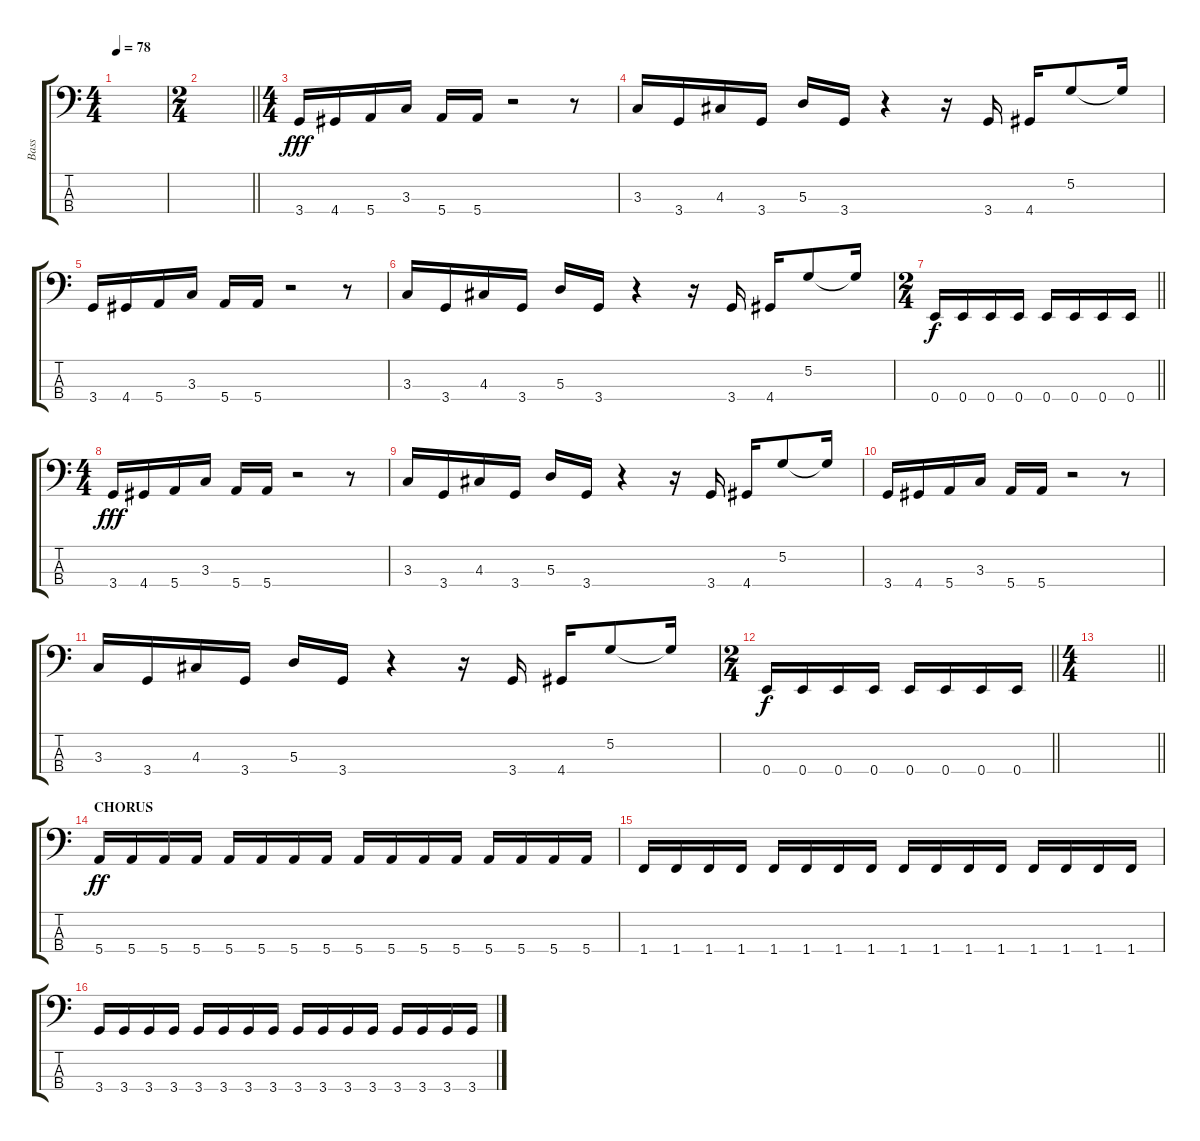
\track ("Bass" "Bass") {instrument electricbassfinger}
\staff {score tabs}
\tuning (G2 D2 A1 E1) {hide}
\ts (4 4)
\tempo 78
\clef f4
\ks c
|
\ts (2 4)
\barLineRight lightlight
|
\ts (4 4)
3.4.16{dy fff} 4.4.16 5.4.16 3.3.16 5.4.16 5.4.16 r.2 r.8 |
3.3.16 3.4.16 4.3.16 3.4.16 5.3.16 3.4.16 r.4 r.16 3.4.16 4.4.16 5.2.8 5.2{t}.16 |
3.4.16 4.4.16 5.4.16 3.3.16 5.4.16 5.4.16 r.2 r.8 |
3.3.16 3.4.16 4.3.16 3.4.16 5.3.16 3.4.16 r.4 r.16 3.4.16 4.4.16 5.2.8 5.2{t}.16 |
\ts (2 4)
\barLineRight lightlight
0.4.16{dy f} 0.4.16 0.4.16 0.4.16 0.4.16 0.4.16 0.4.16 0.4.16 |
\ts (4 4)
3.4.16{dy fff} 4.4.16 5.4.16 3.3.16 5.4.16 5.4.16 r.2 r.8 |
3.3.16 3.4.16 4.3.16 3.4.16 5.3.16 3.4.16 r.4 r.16 3.4.16 4.4.16 5.2.8 5.2{t}.16 |
3.4.16 4.4.16 5.4.16 3.3.16 5.4.16 5.4.16 r.2 r.8 |
3.3.16 3.4.16 4.3.16 3.4.16 5.3.16 3.4.16 r.4 r.16 3.4.16 4.4.16 5.2.8 5.2{t}.16 |
\ts (2 4)
\barLineRight lightlight
0.4.16{dy f} 0.4.16 0.4.16 0.4.16 0.4.16 0.4.16 0.4.16 0.4.16 |
\ts (4 4)
\barLineRight lightlight
|
\section ("" "CHORUS")
5.4.16{dy ff} 5.4.16 5.4.16 5.4.16 5.4.16 5.4.16 5.4.16 5.4.16 5.4.16 5.4.16 5.4.16 5.4.16 5.4.16 5.4.16 5.4.16 5.4.16 |
1.4.16 1.4.16 1.4.16 1.4.16 1.4.16 1.4.16 1.4.16 1.4.16 1.4.16 1.4.16 1.4.16 1.4.16 1.4.16 1.4.16 1.4.16 1.4.16 |
3.4.16 3.4.16 3.4.16 3.4.16 3.4.16 3.4.16 3.4.16 3.4.16 3.4.16 3.4.16 3.4.16 3.4.16 3.4.16 3.4.16 3.4.16 3.4.16
